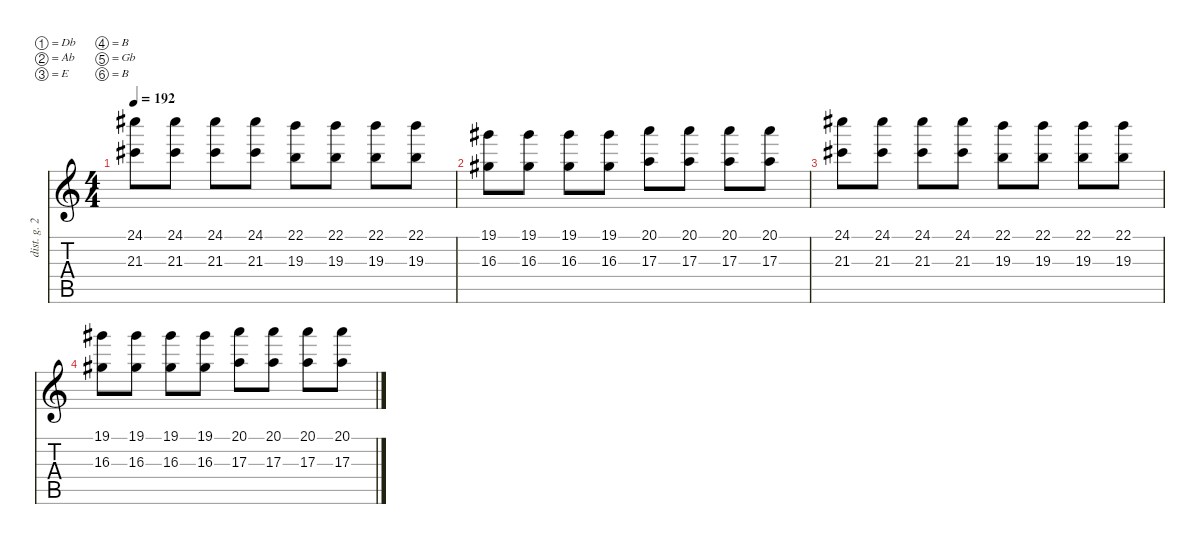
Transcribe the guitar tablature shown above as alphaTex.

\defaultSystemsLayout 4
\hideDynamics
\bracketExtendMode nobrackets
\otherSystemsTrackNameOrientation horizontal
\track ("Distortion Guitar 2" "dist. g. 2") {instrument distortionguitar}
\staff {score tabs}
\tuning (Db4 Ab3 E3 B2 Gb2 B1)
\ts (4 4)
\tempo 192
\clef g2
\ks c
(24.1{acc #} 21.3{acc #}).8{dy ff beam Down} (24.1{acc #} 21.3{acc #}).8{beam Down} (24.1{acc #} 21.3{acc #}).8{beam Down} (24.1{acc #} 21.3{acc #}).8{beam Down} (22.1 19.3).8{beam Down} (22.1 19.3).8{beam Down} (22.1 19.3).8{beam Down} (22.1 19.3).8{beam Down} |
(19.1{acc #} 16.3{acc #}).8{beam Down} (19.1{acc #} 16.3{acc #}).8{beam Down} (19.1{acc #} 16.3{acc #}).8{beam Down} (19.1{acc #} 16.3{acc #}).8{beam Down} (20.1 17.3).8{beam Down} (20.1 17.3).8{beam Down} (20.1 17.3).8{beam Down} (20.1 17.3).8{beam Down} |
(24.1{acc #} 21.3{acc #}).8{beam Down} (24.1{acc #} 21.3{acc #}).8{beam Down} (24.1{acc #} 21.3{acc #}).8{beam Down} (24.1{acc #} 21.3{acc #}).8{beam Down} (22.1 19.3).8{beam Down} (22.1 19.3).8{beam Down} (22.1 19.3).8{beam Down} (22.1 19.3).8{beam Down} |
(19.1{acc #} 16.3{acc #}).8{beam Down} (19.1{acc #} 16.3{acc #}).8{beam Down} (19.1{acc #} 16.3{acc #}).8{beam Down} (19.1{acc #} 16.3{acc #}).8{beam Down} (20.1 17.3).8{beam Down} (20.1 17.3).8{beam Down} (20.1 17.3).8{beam Down} (20.1 17.3).8{beam Down}
